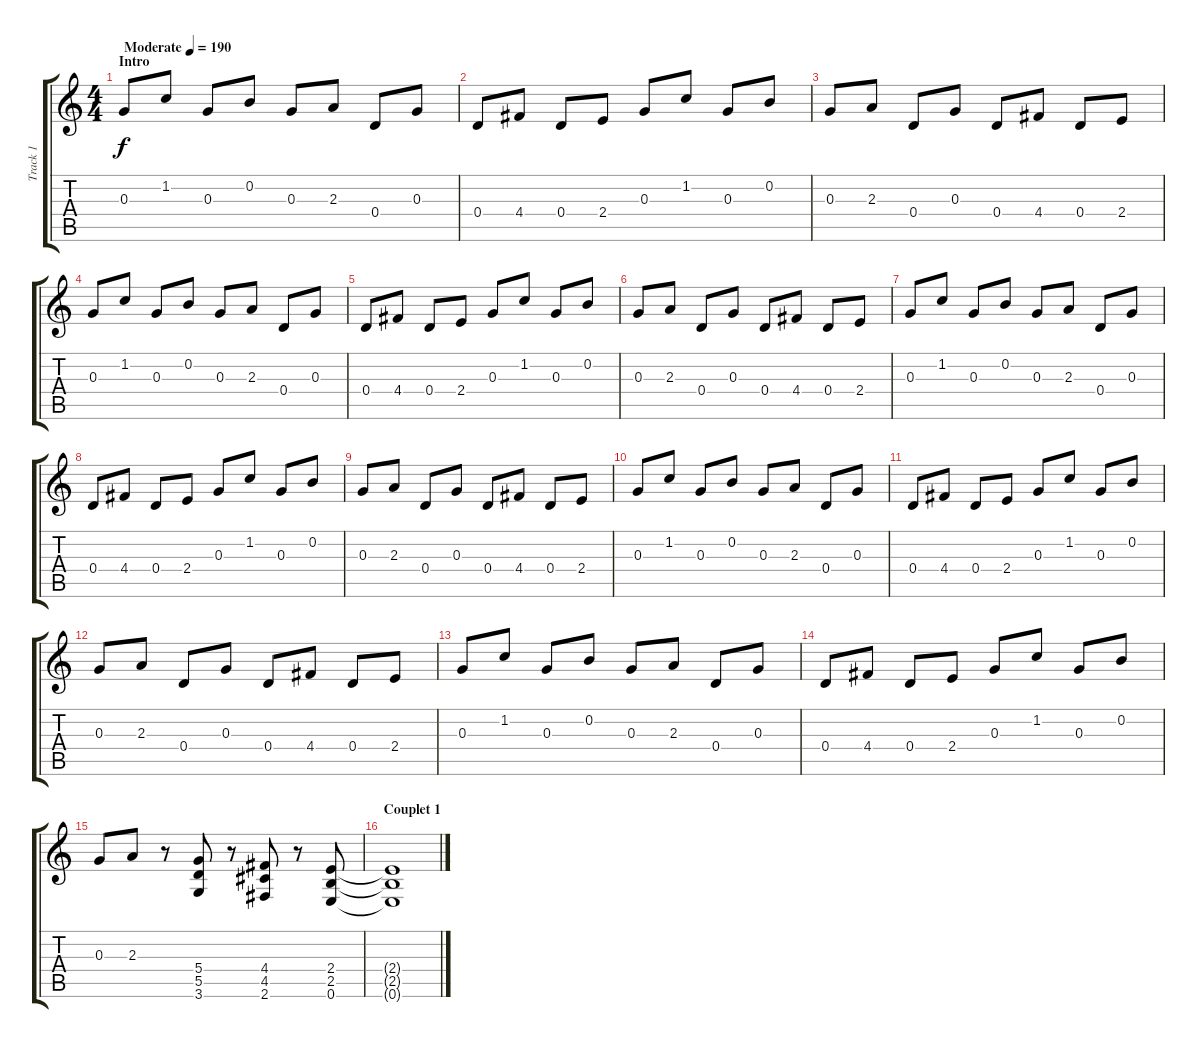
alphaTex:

\track ("Track 1" "Track 1") {instrument overdrivenguitar}
\staff {score tabs}
\tuning (E4 B3 G3 D3 A2 E2) {hide}
\ts (4 4)
\section ("" "Intro")
\tempo (190 "Moderate")
\clef g2
\ks c
0.3.8{dy f instrument overdrivenguitar} 1.2.8 0.3.8 0.2.8 0.3.8 2.3.8 0.4.8 0.3.8 |
0.4.8 4.4.8 0.4.8 2.4.8 0.3.8 1.2.8 0.3.8 0.2.8 |
0.3.8 2.3.8 0.4.8 0.3.8 0.4.8 4.4.8 0.4.8 2.4.8 |
0.3.8 1.2.8 0.3.8 0.2.8 0.3.8 2.3.8 0.4.8 0.3.8 |
0.4.8 4.4.8 0.4.8 2.4.8 0.3.8 1.2.8 0.3.8 0.2.8 |
0.3.8 2.3.8 0.4.8 0.3.8 0.4.8 4.4.8 0.4.8 2.4.8 |
0.3.8 1.2.8 0.3.8 0.2.8 0.3.8 2.3.8 0.4.8 0.3.8 |
0.4.8 4.4.8 0.4.8 2.4.8 0.3.8 1.2.8 0.3.8 0.2.8 |
0.3.8 2.3.8 0.4.8 0.3.8 0.4.8 4.4.8 0.4.8 2.4.8 |
0.3.8 1.2.8 0.3.8 0.2.8 0.3.8 2.3.8 0.4.8 0.3.8 |
0.4.8 4.4.8 0.4.8 2.4.8 0.3.8 1.2.8 0.3.8 0.2.8 |
0.3.8 2.3.8 0.4.8 0.3.8 0.4.8 4.4.8 0.4.8 2.4.8 |
0.3.8 1.2.8 0.3.8 0.2.8 0.3.8 2.3.8 0.4.8 0.3.8 |
0.4.8 4.4.8 0.4.8 2.4.8 0.3.8 1.2.8 0.3.8 0.2.8 |
0.3.8 2.3.8 r.8 (5.4 5.5 3.6).8 r.8 (4.4 4.5 2.6).8 r.8 (2.4 2.5 0.6).8 |
\section ("" "Couplet 1")
(2.4{t} 2.5{t} 0.6{t}).1
